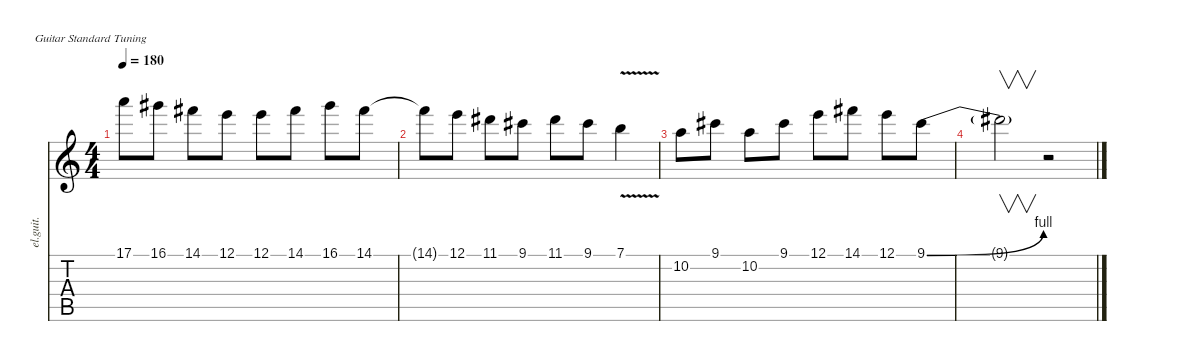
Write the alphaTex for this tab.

\defaultSystemsLayout 4
\hideDynamics
\bracketExtendMode nobrackets
\track ("Clean Guitar" "el.guit.") {instrument electricguitarclean}
\staff {score tabs}
\tuning (E4 B3 G3 D3 A2 E2)
\ts (4 4)
\tempo 180
\clef g2
\ks c
17.1.8{dy mf beam Down} 16.1{acc #}.8{beam Down} 14.1{acc #}.8{beam Down} 12.1.8{beam Down} 12.1.8{beam Down} 14.1{acc #}.8{beam Down} 16.1{acc #}.8{beam Down} 14.1{acc #}.8{beam Down} |
14.1{t acc #}.8{beam Down} 12.1.8{beam Down} 11.1{acc #}.8{beam Down} 9.1{acc #}.8{beam Down} 11.1{acc #}.8{beam Down} 9.1{acc #}.8{beam Down} 7.1{v}.4{beam Down} |
10.2.8{beam Down} 9.1{acc #}.8{beam Down} 10.2.8{beam Down} 9.1{acc #}.8{beam Down} 12.1.8{beam Down} 14.1{acc #}.8{beam Down} 12.1.8{beam Down} 9.1{be (bend 0 0 15 4) acc #}.8{beam Down} |
9.1{t}.2{v beam Down} r.2{beam Down}
